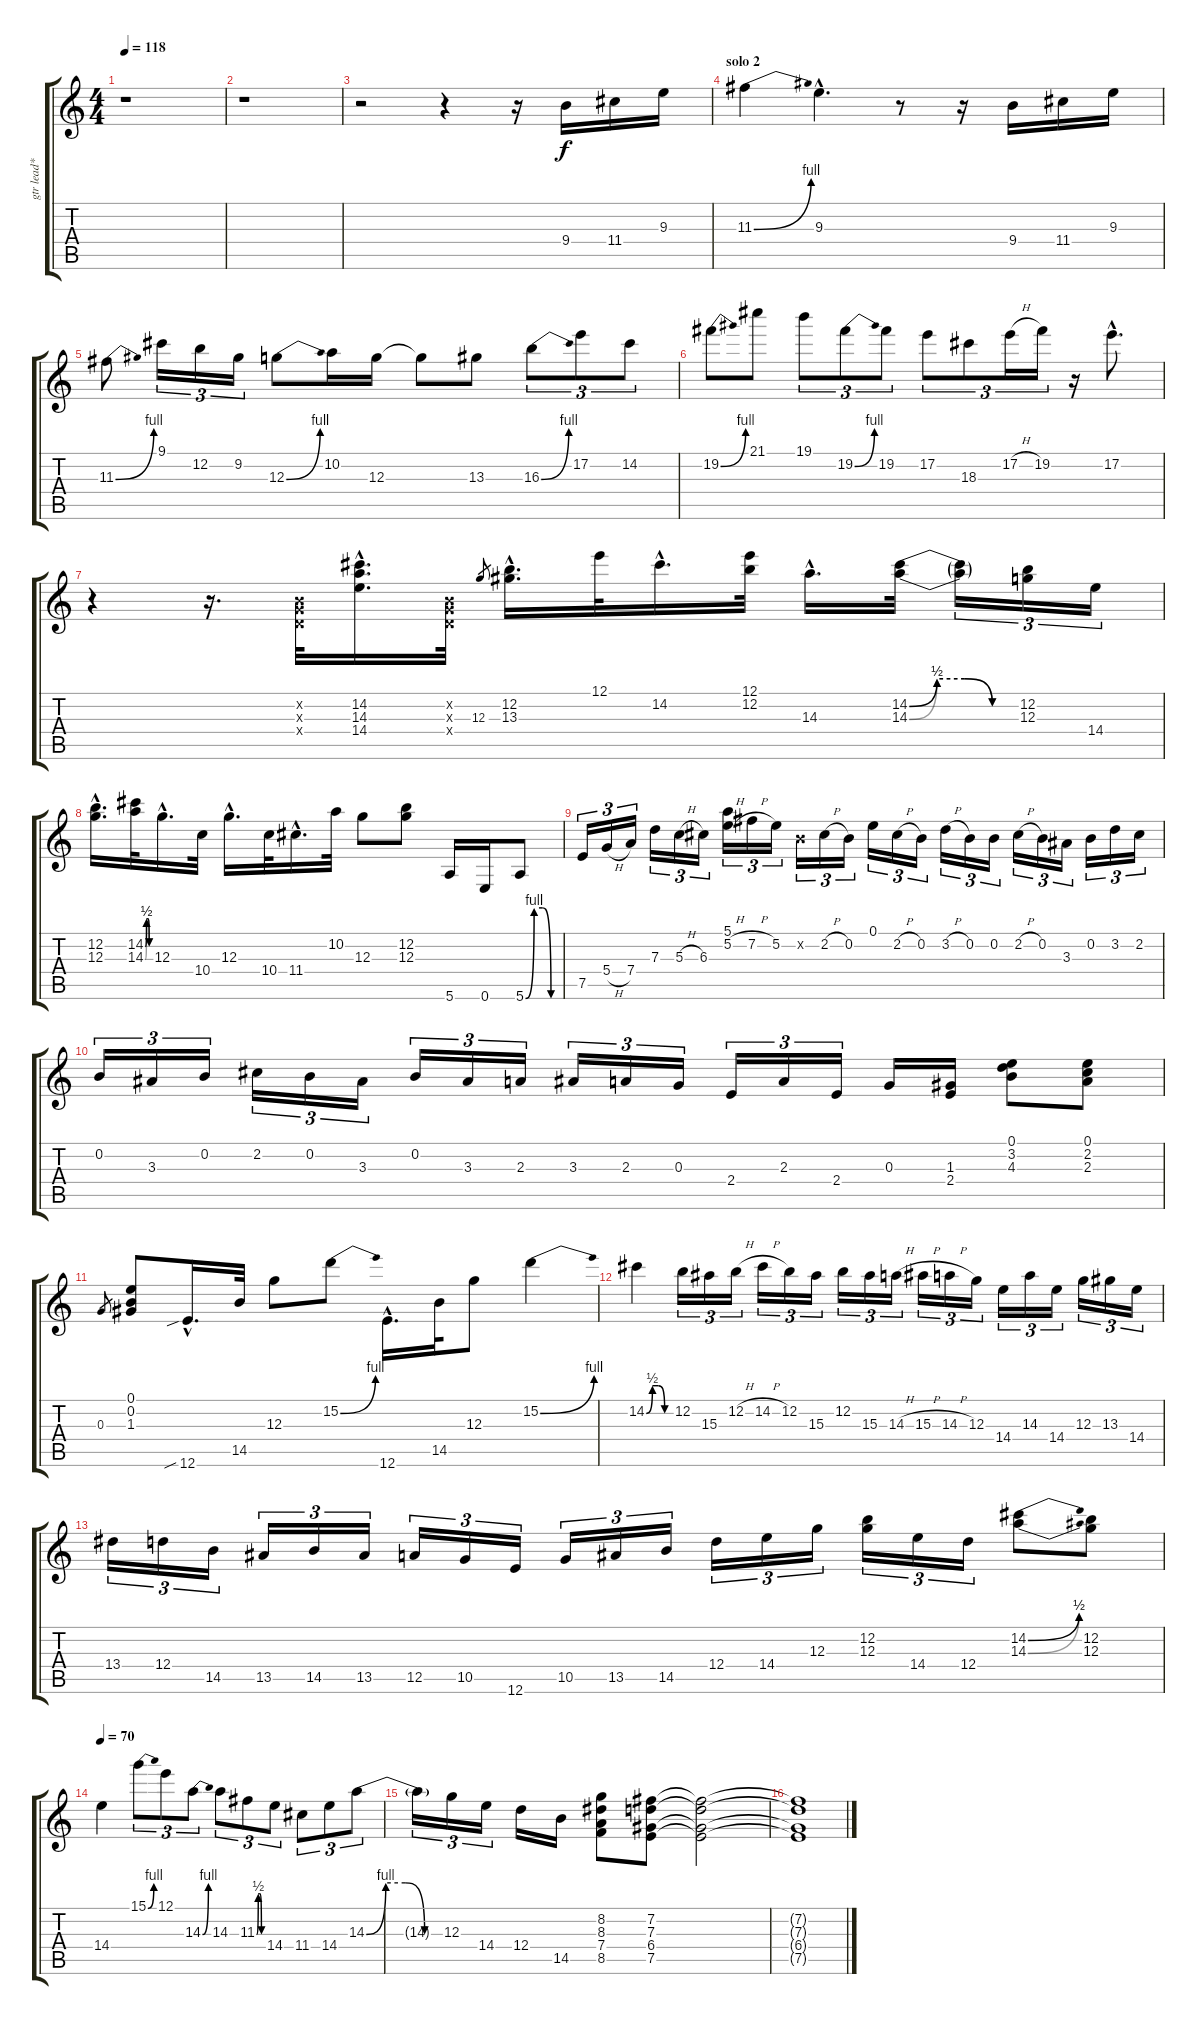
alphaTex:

\track ("gtr lead*" "gtr lead*") {instrument distortionguitar}
\staff {score tabs}
\tuning (E4 B3 G3 D3 A2 E2) {hide}
\ts (4 4)
\tempo 118
\clef g2
\ks c
r.1{dy f} |
r.1 |
r.2 r.4 r.16 9.4.16 11.4.16 9.3.16 |
\section ("" "solo 2")
11.3{be (bend 0 0 60 4)}.4 9.3{hac}.4{d} r.8 r.16 9.4.16 11.4.16 9.3.16 |
11.3{be (bend 0 0 60 4)}.8 9.1.16{tu (3 2)} 12.2.16{tu (3 2)} 9.2.16{tu (3 2)} 12.3{be (bend 0 0 60 4)}.8 10.2.16 12.3.16 12.3{t}.8 13.3.8 16.3{be (bend 0 0 60 4)}.8{tu (3 2)} 17.2.8{tu (3 2)} 14.2.8{tu (3 2)} |
19.2{be (bend 0 0 60 4)}.8 21.1.8 19.1.8{tu (3 2)} 19.2{be (bend 0 0 60 4)}.8{tu (3 2)} 19.2.8{tu (3 2)} 17.2.8{tu (3 2)} 18.3.8{tu (3 2)} 17.2{h}.16{tu (3 2)} 19.2.16{tu (3 2)} r.16 17.2{hac}.8{d} |
r.4 r.16{d} (0.2{x} 0.3{x} 0.4{x}).32 (14.2{hac} 14.3{hac} 14.4{hac}).16{d} (0.2{x} 0.3{x} 0.4{x}).32 12.3.8{gr} (12.2{hac} 13.3{hac}).16{d} 12.1.32 14.2{hac}.16{d} (12.1 12.2).32 14.3{hac}.16{d} (14.2{be (custom 0 0 15 2 30 2 45 0 60 0)} 14.3{be (custom 0 0 15 2 30 2 45 0 60 0)}).32 (14.2{t} 14.3{t}).16{tu (3 2)} (12.2 12.3).16{tu (3 2)} 14.4.16{tu (3 2)} |
(12.2{hac} 12.3{hac}).16{d} (14.2{be (custom 0 0 15 2 30 2 45 0 60 0)} 14.3{be (custom 0 0 15 2 30 2 45 0 60 0)}).32 12.3{hac}.16{d} 10.4.32 12.3{hac}.16{d} 10.4.32 11.4{hac}.16{d} 10.2.32 12.3.8 (12.2 12.3).8 5.6.16 0.6.16 5.6{be (custom 0 0 15 4 30 4 45 0 60 0)}.8 |
7.5.16{tu (3 2)} 5.4{h}.16{tu (3 2)} 7.4.16{tu (3 2)} 7.3.16{tu (3 2)} 5.3{h}.16{tu (3 2)} 6.3.16{tu (3 2)} (5.1 5.2{h}).16{tu (3 2)} 7.2{h}.16{tu (3 2)} 5.2.16{tu (3 2)} 0.2{x}.16{tu (3 2)} 2.2{h}.16{tu (3 2)} 0.2.16{tu (3 2)} 0.1.16{tu (3 2)} 2.2{h}.16{tu (3 2)} 0.2.16{tu (3 2)} 3.2{h}.16{tu (3 2)} 0.2.16{tu (3 2)} 0.2.16{tu (3 2)} 2.2{h}.16{tu (3 2)} 0.2.16{tu (3 2)} 3.3.16{tu (3 2)} 0.2.16{tu (3 2)} 3.2.16{tu (3 2)} 2.2.16{tu (3 2)} |
0.2.16{tu (3 2)} 3.3.16{tu (3 2)} 0.2.16{tu (3 2)} 2.2.16{tu (3 2)} 0.2.16{tu (3 2)} 3.3.16{tu (3 2)} 0.2.16{tu (3 2)} 3.3.16{tu (3 2)} 2.3.16{tu (3 2)} 3.3.16{tu (3 2)} 2.3.16{tu (3 2)} 0.3.16{tu (3 2)} 2.4.16{tu (3 2)} 2.3.16{tu (3 2)} 2.4.16{tu (3 2)} 0.3.16 (1.3 2.4).16 (0.1 3.2 4.3).8 (0.1 2.2 2.3).8 |
0.3.8{gr} (0.1 0.2 1.3).8 12.6{sib hac}.16{d} 14.5.32 12.3.8 15.2{be (bend 0 0 60 4)}.8 12.6{hac}.16{d} 14.5.32 12.3.8 15.2{be (bend 0 0 60 4)}.4 |
14.2{be (custom 0 0 15 2 30 2 45 0 60 0)}.4 12.2.16{tu (3 2)} 15.3.16{tu (3 2)} 12.2{h}.16{tu (3 2)} 14.2{h}.16{tu (3 2)} 12.2.16{tu (3 2)} 15.3.16{tu (3 2)} 12.2.16{tu (3 2)} 15.3.16{tu (3 2)} 14.3{h}.16{tu (3 2)} 15.3{h}.16{tu (3 2)} 14.3{h}.16{tu (3 2)} 12.3.16{tu (3 2)} 14.4.16{tu (3 2)} 14.3.16{tu (3 2)} 14.4.16{tu (3 2)} 12.3.16{tu (3 2)} 13.3.16{tu (3 2)} 14.4.16{tu (3 2)} |
13.4.16{tu (3 2)} 12.4.16{tu (3 2)} 14.5.16{tu (3 2)} 13.5.16{tu (3 2)} 14.5.16{tu (3 2)} 13.5.16{tu (3 2)} 12.5.16{tu (3 2)} 10.5.16{tu (3 2)} 12.6.16{tu (3 2)} 10.5.16{tu (3 2)} 13.5.16{tu (3 2)} 14.5.16{tu (3 2)} 12.4.16{tu (3 2)} 14.4.16{tu (3 2)} 12.3.16{tu (3 2)} (12.2 12.3).16{tu (3 2)} 14.4.16{tu (3 2)} 12.4.16{tu (3 2)} (14.2{be (bend 0 0 60 2)} 14.3{be (bend 0 0 60 2)}).8 (12.2 12.3).8 |
\tempo 70
14.4.4 15.1{be (bend 0 0 60 4)}.8{tu (3 2)} 12.1.8{tu (3 2)} 14.3{be (bend 0 0 60 4)}.8{tu (3 2)} 14.3.8{tu (3 2)} 11.3{be (custom 0 0 15 2 30 2 45 0 60 0)}.8{tu (3 2)} 14.4.8{tu (3 2)} 11.4.8{tu (3 2)} 14.4.8{tu (3 2)} 14.3{be (custom 0 0 15 4 30 4 45 0 60 0)}.8{tu (3 2)} |
14.3{t}.16{tu (3 2)} 12.3.16{tu (3 2)} 14.4.16{tu (3 2)} 12.4.16 14.5.16 (8.2 8.3 7.4 8.5).8 (7.2 7.3 6.4 7.5).8 (7.2{t} 7.3{t} 6.4{t} 7.5{t}).2 |
(7.2{t} 7.3{t} 6.4{t} 7.5{t}).1
